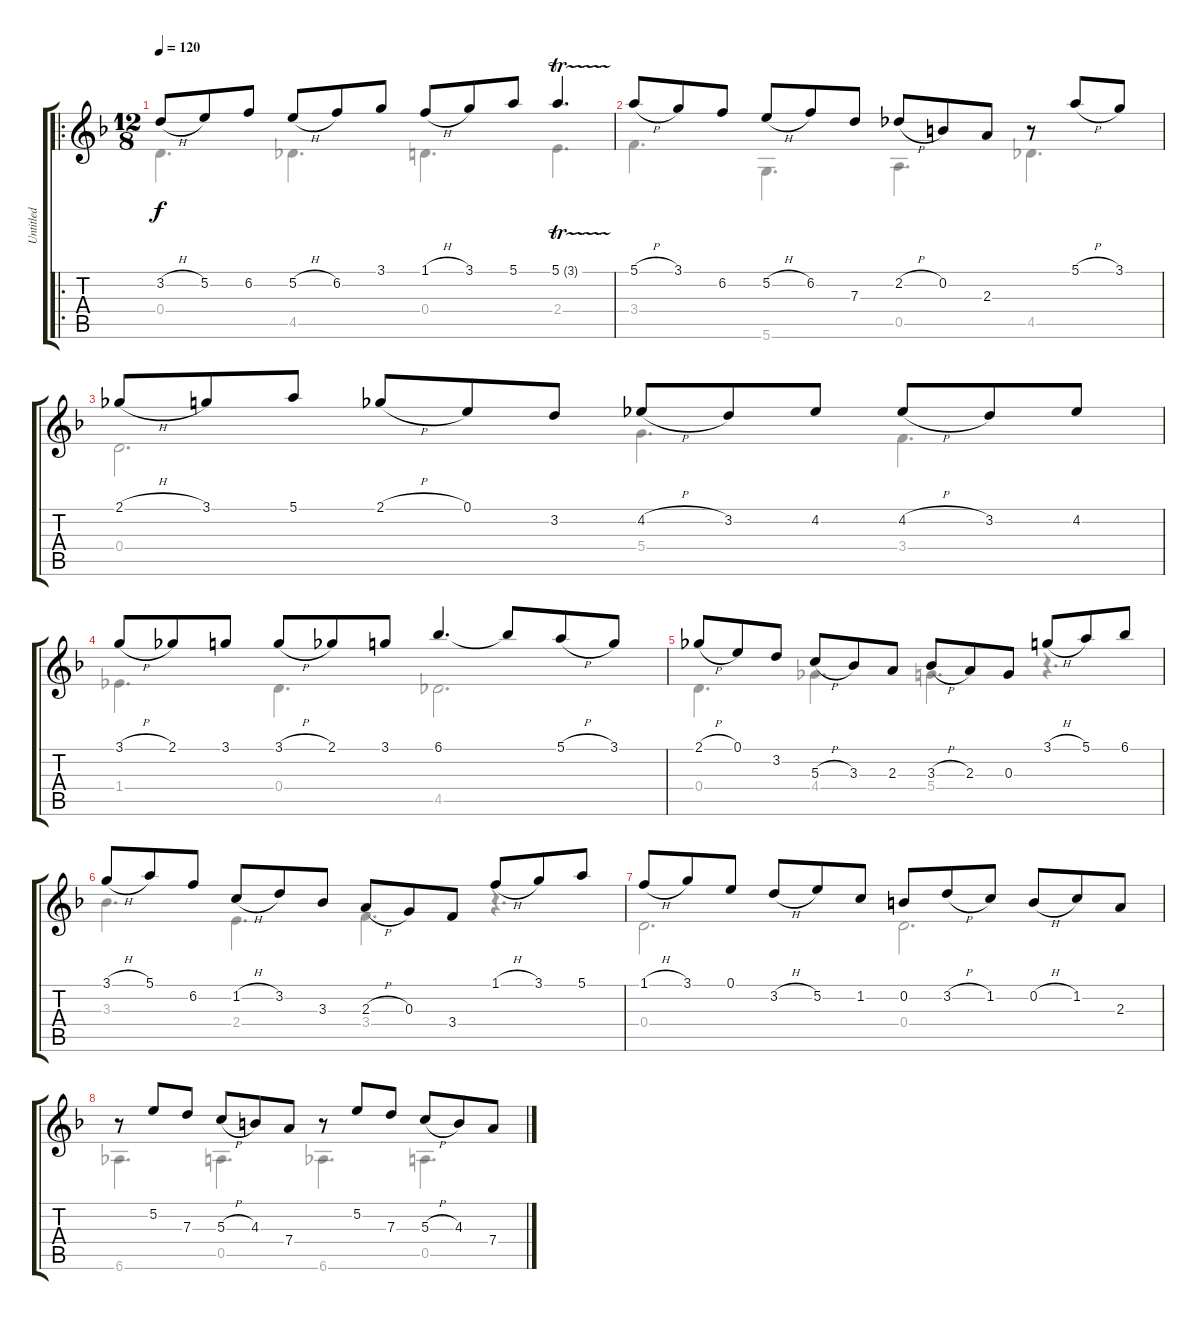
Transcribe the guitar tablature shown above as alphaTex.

\track ("Untitled" "Untitled") {instrument acousticguitarnylon}
\staff {score tabs}
\tuning (E4 B3 G3 D3 A2 D2) {hide}
\voice
\ro
\ts (12 8)
\tempo 120
\clef g2
\ks f
3.2{h}.8{dy f instrument acousticguitarnylon} 5.2.8 6.2.8 5.2{h}.8 6.2.8 3.1.8 1.1{h}.8 3.1.8 5.1.8 5.1{tr (3 32)}.4{d} |
5.1{h}.8 3.1.8 6.2.8 5.2{h}.8 6.2.8 7.3.8 2.2{h}.8 0.2.8 2.3.8 r.8 5.1{h}.8 3.1.8 |
2.1{h}.8 3.1.8 5.1.8 2.1{h}.8 0.1.8 3.2.8 4.2{h}.8 3.2.8 4.2.8 4.2{h}.8 3.2.8 4.2.8 |
3.1{h}.8 2.1.8 3.1.8 3.1{h}.8 2.1.8 3.1.8 6.1.4{d} 6.1{t}.8 5.1{h}.8 3.1.8 |
2.1{h}.8 0.1.8 3.2.8 5.3{h}.8 3.3.8 2.3.8 3.3{h}.8 2.3.8 0.3.8 3.1{h}.8 5.1.8 6.1.8 |
3.1{h}.8 5.1.8 6.2.8 1.2{h}.8 3.2.8 3.3.8 2.3{h}.8 0.3.8 3.4.8 1.1{h}.8 3.1.8 5.1.8 |
1.1{h}.8 3.1.8 0.1.8 3.2{h}.8 5.2.8 1.2.8 0.2.8 3.2{h}.8 1.2.8 0.2{h}.8 1.2.8 2.3.8 |
r.8 5.2.8 7.3.8 5.3{h}.8 4.3.8 7.4.8 r.8 5.2.8 7.3.8 5.3{h}.8 4.3.8 7.4.8
\voice
\clef g2
\ottava regular
\simile none
\ks f
0.4.4{d dy f} 4.5.4{d} 0.4.4{d} 2.4.4{d} |
3.4.4{d} 5.6.4{d} 0.5.4{d} 4.5.4{d} |
0.4.2{d} 5.4.4{d} 3.4.4{d} |
1.4.4{d} 0.4.4{d} 4.5.2{d} |
0.4.4{d} 4.4.4{d} 5.4.4{d} r.4{d} |
3.3.4{d} 2.4.4{d} 3.4.4{d} r.4{d} |
0.4.2{d} 0.4.2{d} |
6.6.4{d} 0.5.4{d} 6.6.4{d} 0.5.4{d}
